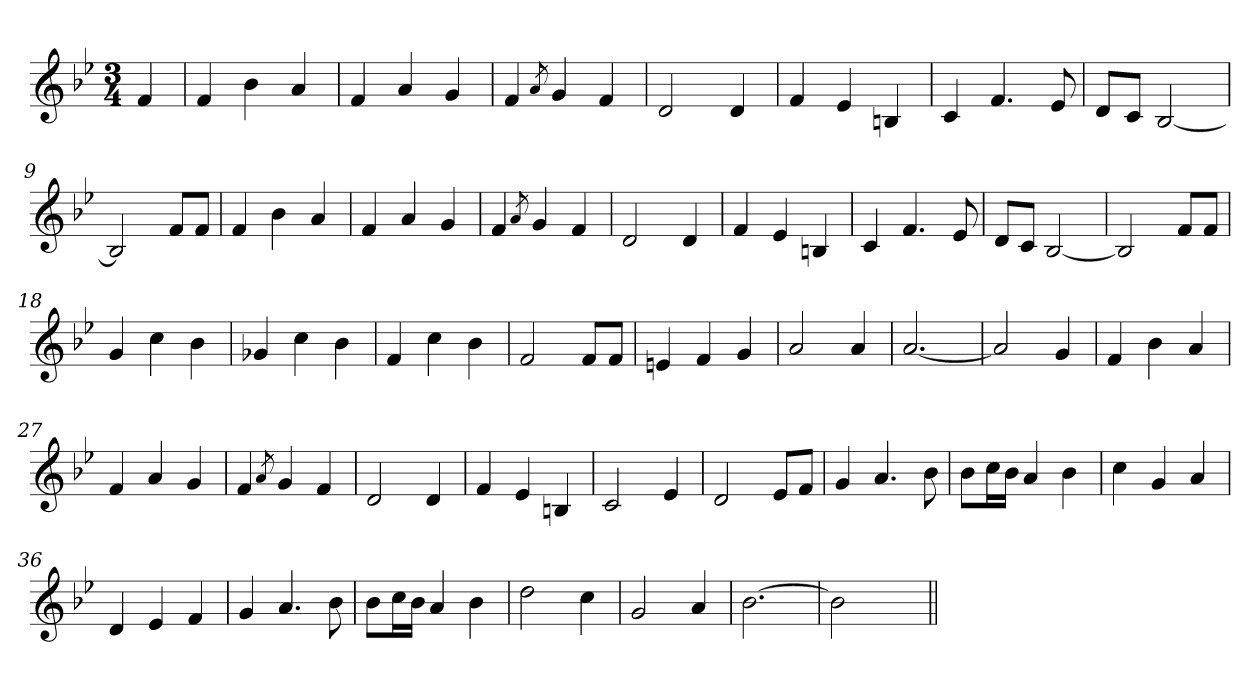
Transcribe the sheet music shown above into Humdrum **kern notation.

**kern
*part1
*staff1
*clefG2
*k[b-e-]
*M3/4
=1
4f/
=2
4f/
4b-\
4a/
=3
4f/
4a/
4g/
=4
4f/
8qa/
4g/
4f/
=5
2d/
4d/
=6
4f/
4e-/
4Bn/
=7
4c/
4.f/
8e-/
=8
8d/L
8c/J
[2B-/
=9
2B-/]
8f/L
8f/J
=10
4f/
4b-\
4a/
!!LO:LB:g=z
=11
4f/
4a/
4g/
=12
4f/
8qa/
4g/
4f/
=13
2d/
4d/
=14
4f/
4e-/
4Bn/
=15
4c/
4.f/
8e-/
=16
8d/L
8c/J
[2B-/
=17
2B-/]
8f/L
8f/J
=18
4g/
4cc\
4b-\
=19
4g-X/
4cc\
4b-\
=20
4f/
4cc\
4b-\
!!LO:LB:g=z
=21
2f/
8f/L
8f/J
=22
4en/
4f/
4g/
=23
2a/
4a/
=24
[2.a/
=25
2a/]
4g/
=26
4f/
4b-\
4a/
=27
4f/
4a/
4g/
=28
4f/
8qa/
4g/
4f/
=29
2d/
4d/
=30
4f/
4e-/
4Bn/
=31
2c/
4e-/
!!LO:LB:g=z
=32
2d/
8e-/L
8f/J
=33
4g/
4.a/
8b-\
=34
8b-\L
16cc\L
16b-\JJ
4a/
4b-\
=35
4cc\
4g/
4a/
=36
4d/
4e-/
4f/
=37
4g/
4.a/
8b-\
=38
8b-\L
16cc\L
16b-\JJ
4a/
4b-\
=39
2dd\
4cc\
=40
2g/
4a/
=41
[2.b-\
!!LO:LB:g=z
=42
2b-\]
4ryy
=||
*-
